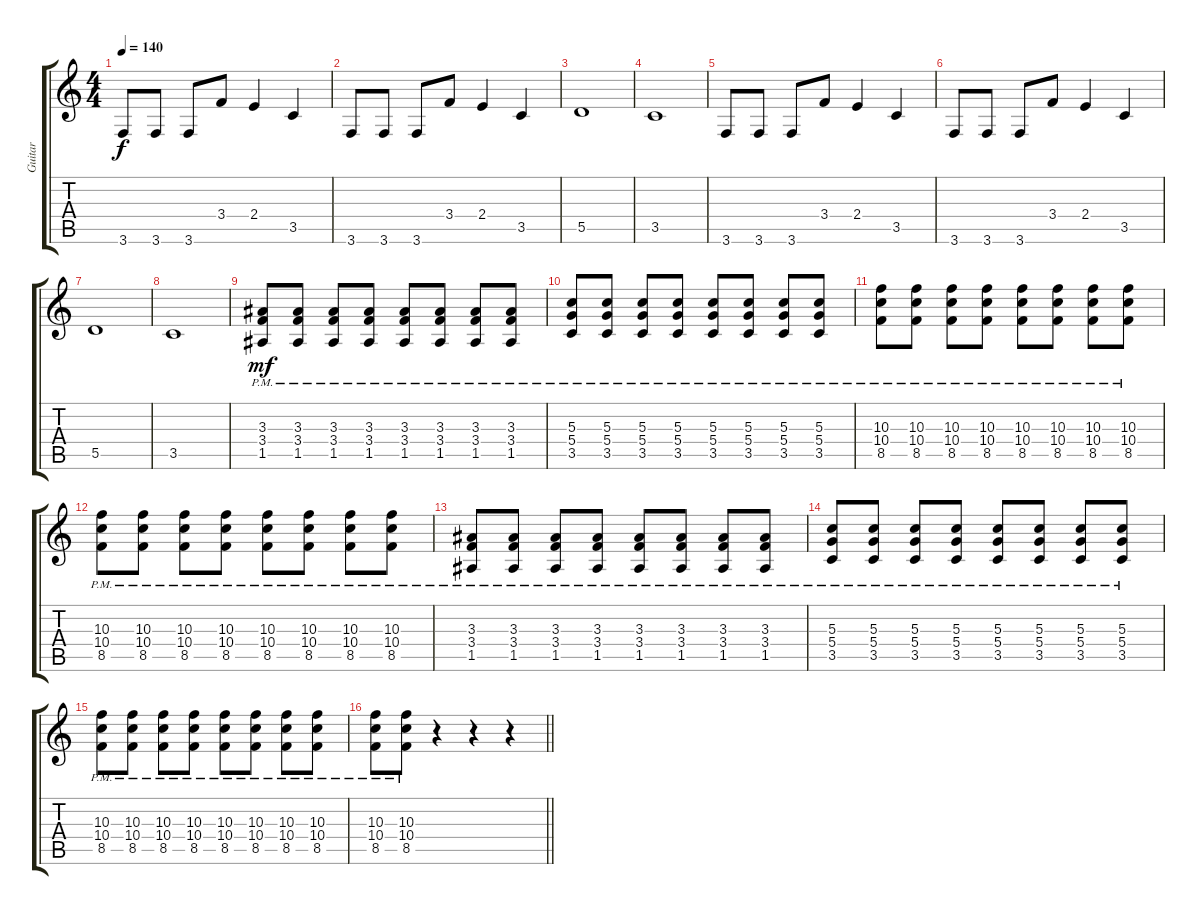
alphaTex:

\track ("Guitar" "Guitar") {instrument distortionguitar}
\staff {score tabs}
\tuning (E4 B3 G3 D3 A2 D2) {hide}
\ts (4 4)
\tempo 140
\clef g2
\ks c
3.6.8{dy f} 3.6.8 3.6.8 3.4.8 2.4.4 3.5.4 |
3.6.8 3.6.8 3.6.8 3.4.8 2.4.4 3.5.4 |
5.5.1 |
3.5.1 |
3.6.8 3.6.8 3.6.8 3.4.8 2.4.4 3.5.4 |
3.6.8 3.6.8 3.6.8 3.4.8 2.4.4 3.5.4 |
5.5.1 |
3.5.1 |
(3.3{pm} 3.4{pm} 1.5{pm}).8{dy mf} (3.3{pm} 3.4{pm} 1.5{pm}).8 (3.3{pm} 3.4{pm} 1.5{pm}).8 (3.3{pm} 3.4{pm} 1.5{pm}).8 (3.3{pm} 3.4{pm} 1.5{pm}).8 (3.3{pm} 3.4{pm} 1.5{pm}).8 (3.3{pm} 3.4{pm} 1.5{pm}).8 (3.3{pm} 3.4{pm} 1.5{pm}).8 |
(5.3{pm} 5.4{pm} 3.5{pm}).8 (5.3{pm} 5.4{pm} 3.5{pm}).8 (5.3{pm} 5.4{pm} 3.5{pm}).8 (5.3{pm} 5.4{pm} 3.5{pm}).8 (5.3{pm} 5.4{pm} 3.5{pm}).8 (5.3{pm} 5.4{pm} 3.5{pm}).8 (5.3{pm} 5.4{pm} 3.5{pm}).8 (5.3{pm} 5.4{pm} 3.5{pm}).8 |
(10.3{pm} 10.4{pm} 8.5{pm}).8 (10.3{pm} 10.4{pm} 8.5{pm}).8 (10.3{pm} 10.4{pm} 8.5{pm}).8 (10.3{pm} 10.4{pm} 8.5{pm}).8 (10.3{pm} 10.4{pm} 8.5{pm}).8 (10.3{pm} 10.4{pm} 8.5{pm}).8 (10.3{pm} 10.4{pm} 8.5{pm}).8 (10.3{pm} 10.4{pm} 8.5{pm}).8 |
(10.3{pm} 10.4{pm} 8.5{pm}).8 (10.3{pm} 10.4{pm} 8.5{pm}).8 (10.3{pm} 10.4{pm} 8.5{pm}).8 (10.3{pm} 10.4{pm} 8.5{pm}).8 (10.3{pm} 10.4{pm} 8.5{pm}).8 (10.3{pm} 10.4{pm} 8.5{pm}).8 (10.3{pm} 10.4{pm} 8.5{pm}).8 (10.3{pm} 10.4{pm} 8.5{pm}).8 |
(3.3{pm} 3.4{pm} 1.5{pm}).8 (3.3{pm} 3.4{pm} 1.5{pm}).8 (3.3{pm} 3.4{pm} 1.5{pm}).8 (3.3{pm} 3.4{pm} 1.5{pm}).8 (3.3{pm} 3.4{pm} 1.5{pm}).8 (3.3{pm} 3.4{pm} 1.5{pm}).8 (3.3{pm} 3.4{pm} 1.5{pm}).8 (3.3{pm} 3.4{pm} 1.5{pm}).8 |
(5.3{pm} 5.4{pm} 3.5{pm}).8 (5.3{pm} 5.4{pm} 3.5{pm}).8 (5.3{pm} 5.4{pm} 3.5{pm}).8 (5.3{pm} 5.4{pm} 3.5{pm}).8 (5.3{pm} 5.4{pm} 3.5{pm}).8 (5.3{pm} 5.4{pm} 3.5{pm}).8 (5.3{pm} 5.4{pm} 3.5{pm}).8 (5.3{pm} 5.4{pm} 3.5{pm}).8 |
(10.3{pm} 10.4{pm} 8.5{pm}).8 (10.3{pm} 10.4{pm} 8.5{pm}).8 (10.3{pm} 10.4{pm} 8.5{pm}).8 (10.3{pm} 10.4{pm} 8.5{pm}).8 (10.3{pm} 10.4{pm} 8.5{pm}).8 (10.3{pm} 10.4{pm} 8.5{pm}).8 (10.3{pm} 10.4{pm} 8.5{pm}).8 (10.3{pm} 10.4{pm} 8.5{pm}).8 |
\barLineRight lightlight
(10.3{pm} 10.4{pm} 8.5{pm}).8 (10.3{pm} 10.4{pm} 8.5{pm}).8 r.4 r.4 r.4
